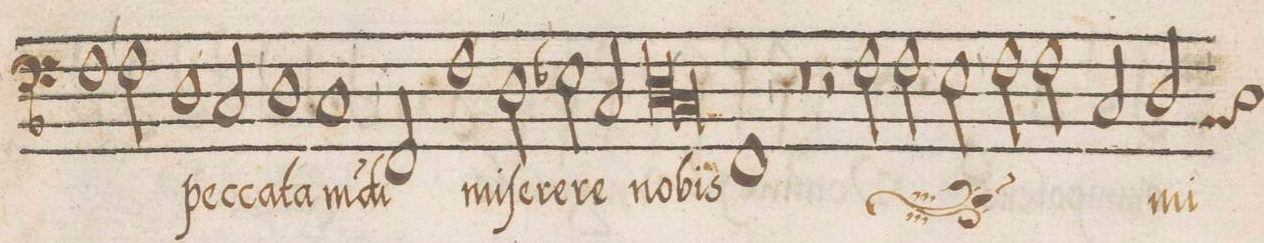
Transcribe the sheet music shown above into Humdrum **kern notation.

**kern	**text
*I"BASSVS	*
*clefF4	*
*k[b-]	*
*met()	*
*M2/1	*
1F	tol-
=68-	=68-
2F\	-lis
*	*Xij
1D	pec-
2C/	-ca-
=69-	=69-
1D	-ta
1C	m(un)-
=70-	=70-
2FF/	-di
1F	mi-
2D\	-ſe-
=71-	=71-
2E-X\	-re-
2C/	-re
*lig	*
1D	no-
=72-	=72-
1C	.
*Xlig	*
1FF	-bis
=73-	=73-
0r	.
=74-	=74-
2r	.
*	*ij
2F\	mi-
2F\	-ſe-
2E\	-re-
=75-	=75-
2F\	-re
2F\	no-
2C/	-bis
*	*Xij
*custos:BB-	*
2D/	mi-
=76-	=76-
*-	*-
